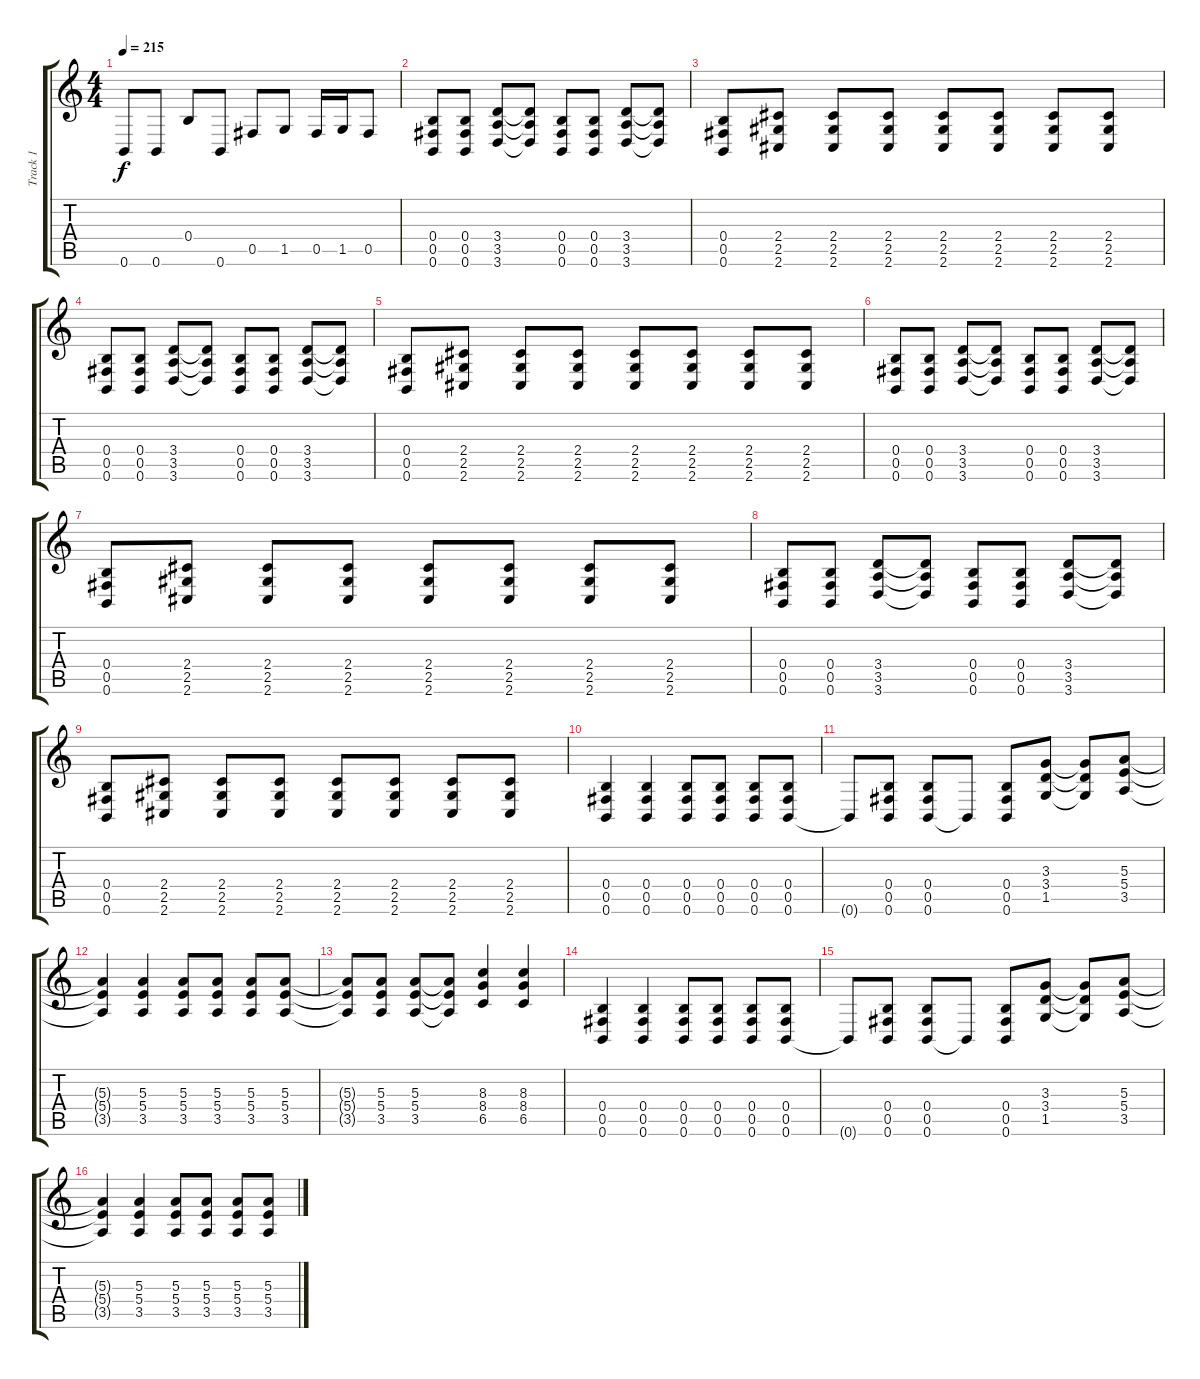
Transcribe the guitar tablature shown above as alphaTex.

\track ("Track 1" "Track 1") {instrument distortionguitar}
\staff {score tabs}
\tuning (Db4 Ab3 E3 B2 Gb2 B1) {hide}
\ts (4 4)
\tempo 215
\clef g2
\ks c
0.6.8{dy f} 0.6.8 0.4.8 0.6.8 0.5.8 1.5.8 0.5.16 1.5.16 0.5.8 |
(0.4 0.5 0.6).8 (0.4 0.5 0.6).8 (3.4 3.5 3.6).8 (3.4{t} 3.5{t} 3.6{t}).8 (0.4 0.5 0.6).8 (0.4 0.5 0.6).8 (3.4 3.5 3.6).8 (3.4{t} 3.5{t} 3.6{t}).8 |
(0.4 0.5 0.6).8 (2.4 2.5 2.6).8 (2.4 2.5 2.6).8 (2.4 2.5 2.6).8 (2.4 2.5 2.6).8 (2.4 2.5 2.6).8 (2.4 2.5 2.6).8 (2.4 2.5 2.6).8 |
(0.4 0.5 0.6).8 (0.4 0.5 0.6).8 (3.4 3.5 3.6).8 (3.4{t} 3.5{t} 3.6{t}).8 (0.4 0.5 0.6).8 (0.4 0.5 0.6).8 (3.4 3.5 3.6).8 (3.4{t} 3.5{t} 3.6{t}).8 |
(0.4 0.5 0.6).8 (2.4 2.5 2.6).8 (2.4 2.5 2.6).8 (2.4 2.5 2.6).8 (2.4 2.5 2.6).8 (2.4 2.5 2.6).8 (2.4 2.5 2.6).8 (2.4 2.5 2.6).8 |
(0.4 0.5 0.6).8 (0.4 0.5 0.6).8 (3.4 3.5 3.6).8 (3.4{t} 3.5{t} 3.6{t}).8 (0.4 0.5 0.6).8 (0.4 0.5 0.6).8 (3.4 3.5 3.6).8 (3.4{t} 3.5{t} 3.6{t}).8 |
(0.4 0.5 0.6).8 (2.4 2.5 2.6).8 (2.4 2.5 2.6).8 (2.4 2.5 2.6).8 (2.4 2.5 2.6).8 (2.4 2.5 2.6).8 (2.4 2.5 2.6).8 (2.4 2.5 2.6).8 |
(0.4 0.5 0.6).8 (0.4 0.5 0.6).8 (3.4 3.5 3.6).8 (3.4{t} 3.5{t} 3.6{t}).8 (0.4 0.5 0.6).8 (0.4 0.5 0.6).8 (3.4 3.5 3.6).8 (3.4{t} 3.5{t} 3.6{t}).8 |
(0.4 0.5 0.6).8 (2.4 2.5 2.6).8 (2.4 2.5 2.6).8 (2.4 2.5 2.6).8 (2.4 2.5 2.6).8 (2.4 2.5 2.6).8 (2.4 2.5 2.6).8 (2.4 2.5 2.6).8 |
(0.4 0.5 0.6).4 (0.4 0.5 0.6).4 (0.4 0.5 0.6).8 (0.4 0.5 0.6).8 (0.4 0.5 0.6).8 (0.4 0.5 0.6).8 |
0.6{t}.8 (0.4 0.5 0.6).8 (0.4 0.5 0.6).8 0.6{t}.8 (0.4 0.5 0.6).8 (3.3 3.4 1.5).8 (3.3{t} 3.4{t} 1.5{t}).8 (5.3 5.4 3.5).8 |
(5.3{t} 5.4{t} 3.5{t}).4 (5.3 5.4 3.5).4 (5.3 5.4 3.5).8 (5.3 5.4 3.5).8 (5.3 5.4 3.5).8 (5.3 5.4 3.5).8 |
(5.3{t} 5.4{t} 3.5{t}).8 (5.3 5.4 3.5).8 (5.3 5.4 3.5).8 (5.3{t} 5.4{t} 3.5{t}).8 (8.3 8.4 6.5).4 (8.3 8.4 6.5).4 |
(0.4 0.5 0.6).4 (0.4 0.5 0.6).4 (0.4 0.5 0.6).8 (0.4 0.5 0.6).8 (0.4 0.5 0.6).8 (0.4 0.5 0.6).8 |
0.6{t}.8 (0.4 0.5 0.6).8 (0.4 0.5 0.6).8 0.6{t}.8 (0.4 0.5 0.6).8 (3.3 3.4 1.5).8 (3.3{t} 3.4{t} 1.5{t}).8 (5.3 5.4 3.5).8 |
(5.3{t} 5.4{t} 3.5{t}).4 (5.3 5.4 3.5).4 (5.3 5.4 3.5).8 (5.3 5.4 3.5).8 (5.3 5.4 3.5).8 (5.3 5.4 3.5).8
